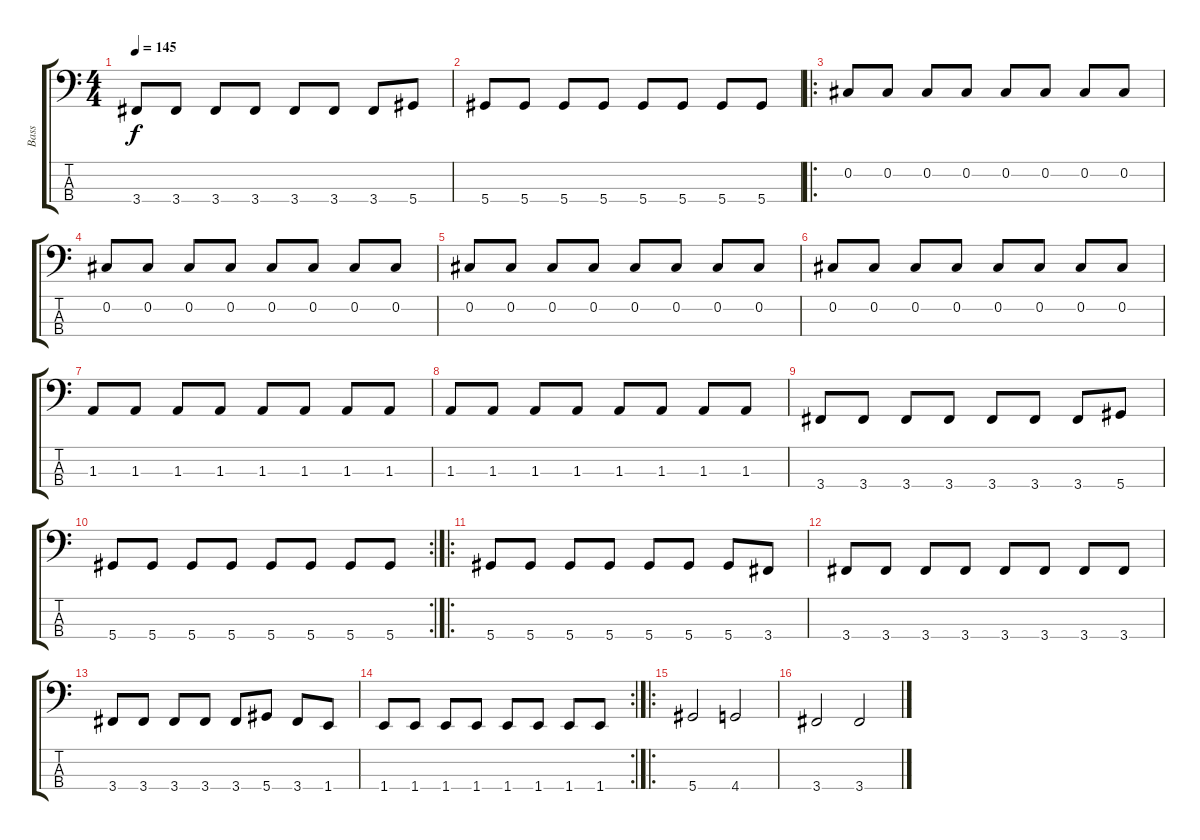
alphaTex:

\track ("Bass" "Bass") {instrument electricbassfinger}
\staff {score tabs}
\tuning (Gb2 Db2 Ab1 Eb1) {hide}
\ts (4 4)
\tempo 145
\clef f4
\ks c
3.4.8{dy f} 3.4.8 3.4.8 3.4.8 3.4.8 3.4.8 3.4.8 5.4.8 |
5.4.8 5.4.8 5.4.8 5.4.8 5.4.8 5.4.8 5.4.8 5.4.8 |
\ro
0.2.8 0.2.8 0.2.8 0.2.8 0.2.8 0.2.8 0.2.8 0.2.8 |
0.2.8 0.2.8 0.2.8 0.2.8 0.2.8 0.2.8 0.2.8 0.2.8 |
0.2.8 0.2.8 0.2.8 0.2.8 0.2.8 0.2.8 0.2.8 0.2.8 |
0.2.8 0.2.8 0.2.8 0.2.8 0.2.8 0.2.8 0.2.8 0.2.8 |
1.3.8 1.3.8 1.3.8 1.3.8 1.3.8 1.3.8 1.3.8 1.3.8 |
1.3.8 1.3.8 1.3.8 1.3.8 1.3.8 1.3.8 1.3.8 1.3.8 |
3.4.8 3.4.8 3.4.8 3.4.8 3.4.8 3.4.8 3.4.8 5.4.8 |
\rc 2
5.4.8 5.4.8 5.4.8 5.4.8 5.4.8 5.4.8 5.4.8 5.4.8 |
\ro
5.4.8 5.4.8 5.4.8 5.4.8 5.4.8 5.4.8 5.4.8 3.4.8 |
3.4.8 3.4.8 3.4.8 3.4.8 3.4.8 3.4.8 3.4.8 3.4.8 |
3.4.8 3.4.8 3.4.8 3.4.8 3.4.8 5.4.8 3.4.8 1.4.8 |
\rc 2
1.4.8 1.4.8 1.4.8 1.4.8 1.4.8 1.4.8 1.4.8 1.4.8 |
\ro
5.4.2 4.4.2 |
3.4.2 3.4.2
